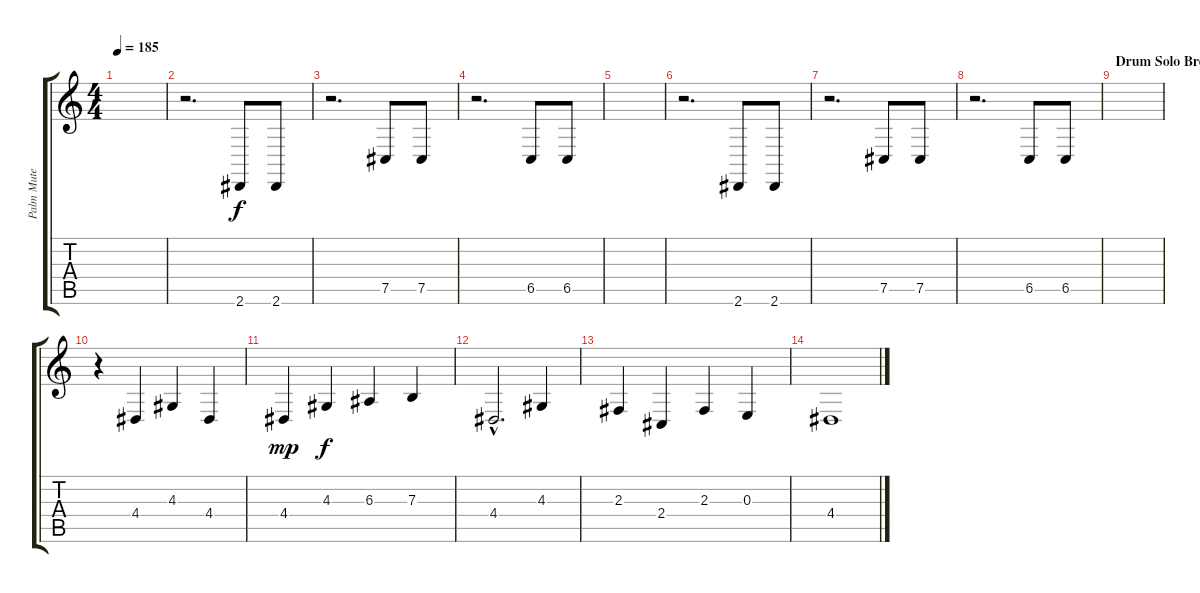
\track ("Palm Mute Boosted" "Palm Mute ") {instrument violin}
\staff {score tabs}
\tuning (Db4 Ab3 E3 B2 Gb2 Db2) {hide}
\ts (4 4)
\tempo 185
\clef g2
\ks c
|
r.2{d} 2.6.8 2.6.8 |
r.2{d} 7.5.8 7.5.8 |
r.2{d} 6.5.8 6.5.8 |
|
r.2{d} 2.6.8 2.6.8 |
r.2{d} 7.5.8 7.5.8 |
r.2{d} 6.5.8 6.5.8 |
\section ("" "Drum Solo Break")
|
r.4 4.4.4 4.3.4 4.4.4 |
4.4.4{dy mp} 4.3.4{dy f} 6.3.4 7.3.4 |
4.4{hac}.2{d} 4.3.4 |
2.3.4 2.4.4 2.3.4 0.3.4 |
4.4.1
